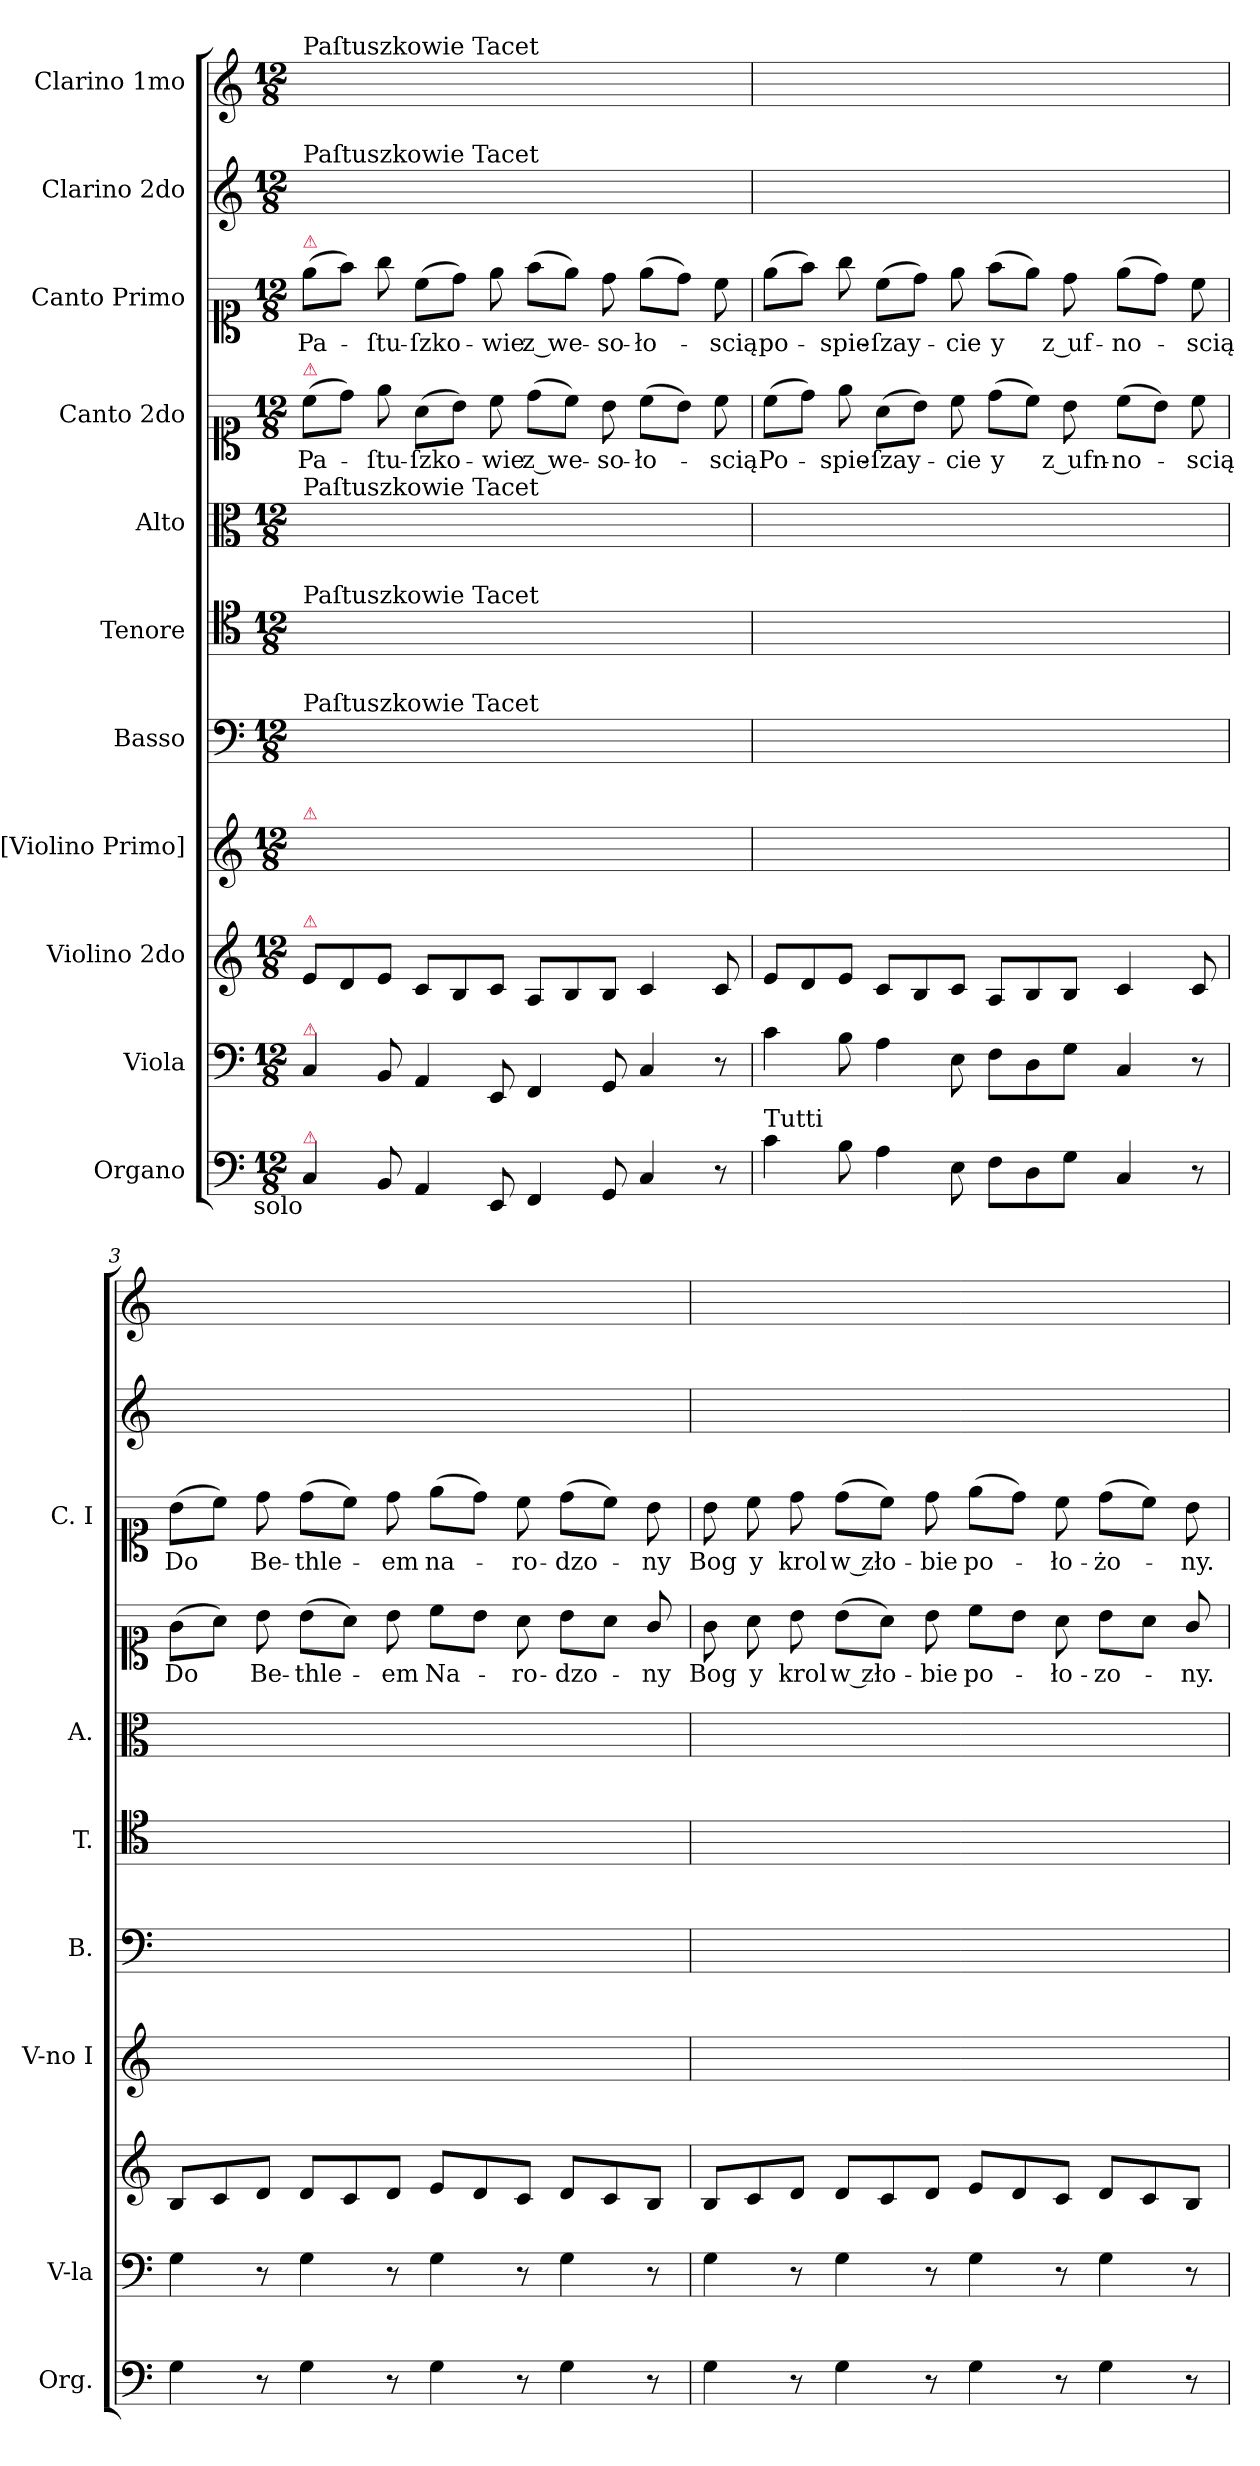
**kern	**kern	**kern	**dynam	**kern	**kern	**kern	**kern	**kern	**text	**kern	**text	**kern	**kern
*part11	*part10	*part9	*part9	*part8	*part7	*part6	*part5	*part4	*part4	*part3	*part3	*part2	*part1
*staff11	*staff10	*staff9	*staff9	*staff8	*staff7	*staff6	*staff5	*staff4	*staff4	*staff3	*staff3	*staff2	*staff1
*I"Organo	*I"Viola	*I"Violino 2do	*	*I"[Violino Primo]	*I"Basso	*I"Tenore	*I"Alto	*I"Canto 2do	*	*I"Canto Primo	*	*I"Clarino 2do	*I"Clarino 1mo
*I'Org.	*I'V-la	*	*	*I'V-no I	*I'B.	*I'T.	*I'A.	*	*	*I'C. I	*	*	*
*clefF4	*clefF4	*clefG2	*	*clefG2	*clefF4	*clefC4	*clefC3	*clefC1	*	*clefC1	*	*clefG2	*clefG2
*k[]	*k[]	*k[]	*	*k[]	*k[]	*k[]	*k[]	*k[]	*	*k[]	*	*k[]	*k[]
*C:	*C:	*C:	*	*C:	*C:	*C:	*C:	*C:	*	*C:	*	*C:	*C:
*M12/8	*M12/8	*M12/8	*	*M12/8	*M12/8	*M12/8	*M12/8	*M12/8	*	*M12/8	*	*M12/8	*M12/8
=1	=1	=1	=1	=1	=1	=1	=1	=1	=1	=1	=1	=1	=1
!	!	!	!	!	!	!	!	!	!	!	!	!	!LO:TX:a:t=Paſtuszkowie Tacet
!	!	!	!	!	!	!	!	!	!	!	!	!LO:TX:a:t=Paſtuszkowie Tacet	!
!	!	!	!	!	!	!	!	!	!	!LO:TX:a:color=crimson:t=⚠	!	!	!
!	!	!	!	!	!	!	!	!LO:TX:a:color=crimson:t=⚠	!	!	!	!	!
!	!	!	!	!	!	!	!LO:TX:a:t=Paſtuszkowie Tacet	!	!	!	!	!	!
!	!	!	!	!	!	!LO:TX:a:t=Paſtuszkowie Tacet	!	!	!	!	!	!	!
!	!	!	!	!	!LO:TX:a:t=Paſtuszkowie Tacet	!	!	!	!	!	!	!	!
!	!	!	!	!LO:TX:a:color=crimson:t=⚠	!	!	!	!	!	!	!	!	!
!	!	!LO:TX:a:color=crimson:t=⚠	!	!	!	!	!	!	!	!	!	!	!
!	!LO:TX:a:color=crimson:t=⚠	!	!	!	!	!	!	!	!	!	!	!	!
!LO:TX:a:color=crimson:t=⚠	!	!	!	!	!	!	!	!	!	!	!	!	!
!LO:TX:b:rj:t=solo	!	!	!	!	!	!	!	!	!	!	!	!	!
!	!	!	!LO:DY:a	!	!	!	!	!	!	!	!	!	!
4C/	4C/	8e/L	piano	1.ryy	1.ryy	1.ryy	1.ryy	(8cc\L	Pa-	(8ee\L	Pa-	1.ryy	1.ryy
.	.	8d/	.	.	.	.	.	8dd\J)	.	8ff\J)	.	.	.
8BB/	8BB/	8e/J	.	.	.	.	.	8ee\	ſtu-	8gg\	ſtu-	.	.
4AA/	4AA/	8c/L	.	.	.	.	.	(8a\L	ſzko-	(8cc\L	ſzko-	.	.
.	.	8B/	.	.	.	.	.	8b\J)	.	8dd\J)	.	.	.
8EE/	8EE/	8c/J	.	.	.	.	.	8cc\	-wie	8ee\	-wie	.	.
4FF/	4FF/	8A/L	.	.	.	.	.	(8dd\L	z we-	(8ff\L	z we-	.	.
.	.	8B/	.	.	.	.	.	8cc\J)	.	8ee\J)	.	.	.
8GG/	8GG/	8B/J	.	.	.	.	.	8b\	-so-	8dd\	-so-	.	.
4C/	4C/	4c/	.	.	.	.	.	(8cc\L	-ło-	(8ee\L	-ło-	.	.
.	.	.	.	.	.	.	.	8b\J)	.	8dd\J)	.	.	.
8r	8r	8c/	.	.	.	.	.	8cc\	-scią	8cc\	-scią	.	.
=2	=2	=2	=2	=2	=2	=2	=2	=2	=2	=2	=2	=2	=2
!LO:TX:a:t=Tutti	!	!	!	!	!	!	!	!	!	!	!	!	!
4c\	4c\	8e/L	.	1.ryy	1.ryy	1.ryy	1.ryy	(8cc\L	Po-	(8ee\L	po-	1.ryy	1.ryy
.	.	8d/	.	.	.	.	.	8dd\J)	.	8ff\J)	.	.	.
8B\	8B\	8e/J	.	.	.	.	.	8ee\	-spie-	8gg\	-spie-	.	.
4A\	4A\	8c/L	.	.	.	.	.	(8a\L	-ſzay-	(8cc\L	-ſzay-	.	.
.	.	8B/	.	.	.	.	.	8b\J)	.	8dd\J)	.	.	.
8E\	8E\	8c/J	.	.	.	.	.	8cc\	-cie	8ee\	-cie	.	.
8F\L	8F\L	8A/L	.	.	.	.	.	(8dd\L	y	(8ff\L	y	.	.
8D\	8D\	8B/	.	.	.	.	.	8cc\J)	.	8ee\J)	.	.	.
8G\J	8G\J	8B/J	.	.	.	.	.	8b\	z ufn-	8dd\	z uf-	.	.
4C/	4C/	4c/	.	.	.	.	.	(8cc\L	-no-	(8ee\L	-no-	.	.
.	.	.	.	.	.	.	.	8b\J)	.	8dd\J)	.	.	.
8r	8r	8c/	.	.	.	.	.	8cc\	-scią	8cc\	-scią	.	.
=3	=3	=3	=3	=3	=3	=3	=3	=3	=3	=3	=3	=3	=3
4G\	4G\	8B/L	.	1.ryy	1.ryy	1.ryy	1.ryy	(8g\L	Do	(8b\L	Do	1.ryy	1.ryy
.	.	8c/	.	.	.	.	.	8a\J)	.	8cc\J)	.	.	.
8r	8r	8d/J	.	.	.	.	.	8b\	Be-	8dd\	Be-	.	.
4G\	4G\	8d/L	.	.	.	.	.	(8b\L	-thle-	(8dd\L	-thle-	.	.
.	.	8c/	.	.	.	.	.	8a\J)	.	8cc\J)	.	.	.
8r	8r	8d/J	.	.	.	.	.	8b\	-em	8dd\	-em	.	.
4G\	4G\	8e/L	.	.	.	.	.	8cc\L	Na-	(8ee\L	na-	.	.
.	.	8d/	.	.	.	.	.	8b\J	.	8dd\J)	.	.	.
8r	8r	8c/J	.	.	.	.	.	8a\	-ro-	8cc\	-ro-	.	.
4G\	4G\	8d/L	.	.	.	.	.	8b\L	-dzo-	(8dd\L	-dzo-	.	.
.	.	8c/	.	.	.	.	.	8a\J	.	8cc\J)	.	.	.
8r	8r	8B/J	.	.	.	.	.	8g/	-ny	8b\	-ny	.	.
=4	=4	=4	=4	=4	=4	=4	=4	=4	=4	=4	=4	=4	=4
4G\	4G\	8B/L	.	1.ryy	1.ryy	1.ryy	1.ryy	8g\	Bog	8b\	Bog	1.ryy	1.ryy
.	.	8c/	.	.	.	.	.	8a\	y	8cc\	y	.	.
8r	8r	8d/J	.	.	.	.	.	8b\	krol	8dd\	krol	.	.
4G\	4G\	8d/L	.	.	.	.	.	(8b\L	w zło-	(8dd\L	w zło-	.	.
.	.	8c/	.	.	.	.	.	8a\J)	.	8cc\J)	.	.	.
8r	8r	8d/J	.	.	.	.	.	8b\	-bie	8dd\	-bie	.	.
4G\	4G\	8e/L	.	.	.	.	.	8cc\L	po-	(8ee\L	po-	.	.
.	.	8d/	.	.	.	.	.	8b\J	.	8dd\J)	.	.	.
8r	8r	8c/J	.	.	.	.	.	8a\	-ło-	8cc\	-ło-	.	.
4G\	4G\	8d/L	.	.	.	.	.	8b\L	-zo-	(8dd\L	żo-	.	.
.	.	8c/	.	.	.	.	.	8a\J	.	8cc\J)	.	.	.
8r	8r	8B/J	.	.	.	.	.	8g/	-ny.	8b\	-ny.	.	.
=	=	=	=	=	=	=	=	=	=	=	=	=	=
*-	*-	*-	*-	*-	*-	*-	*-	*-	*-	*-	*-	*-	*-
